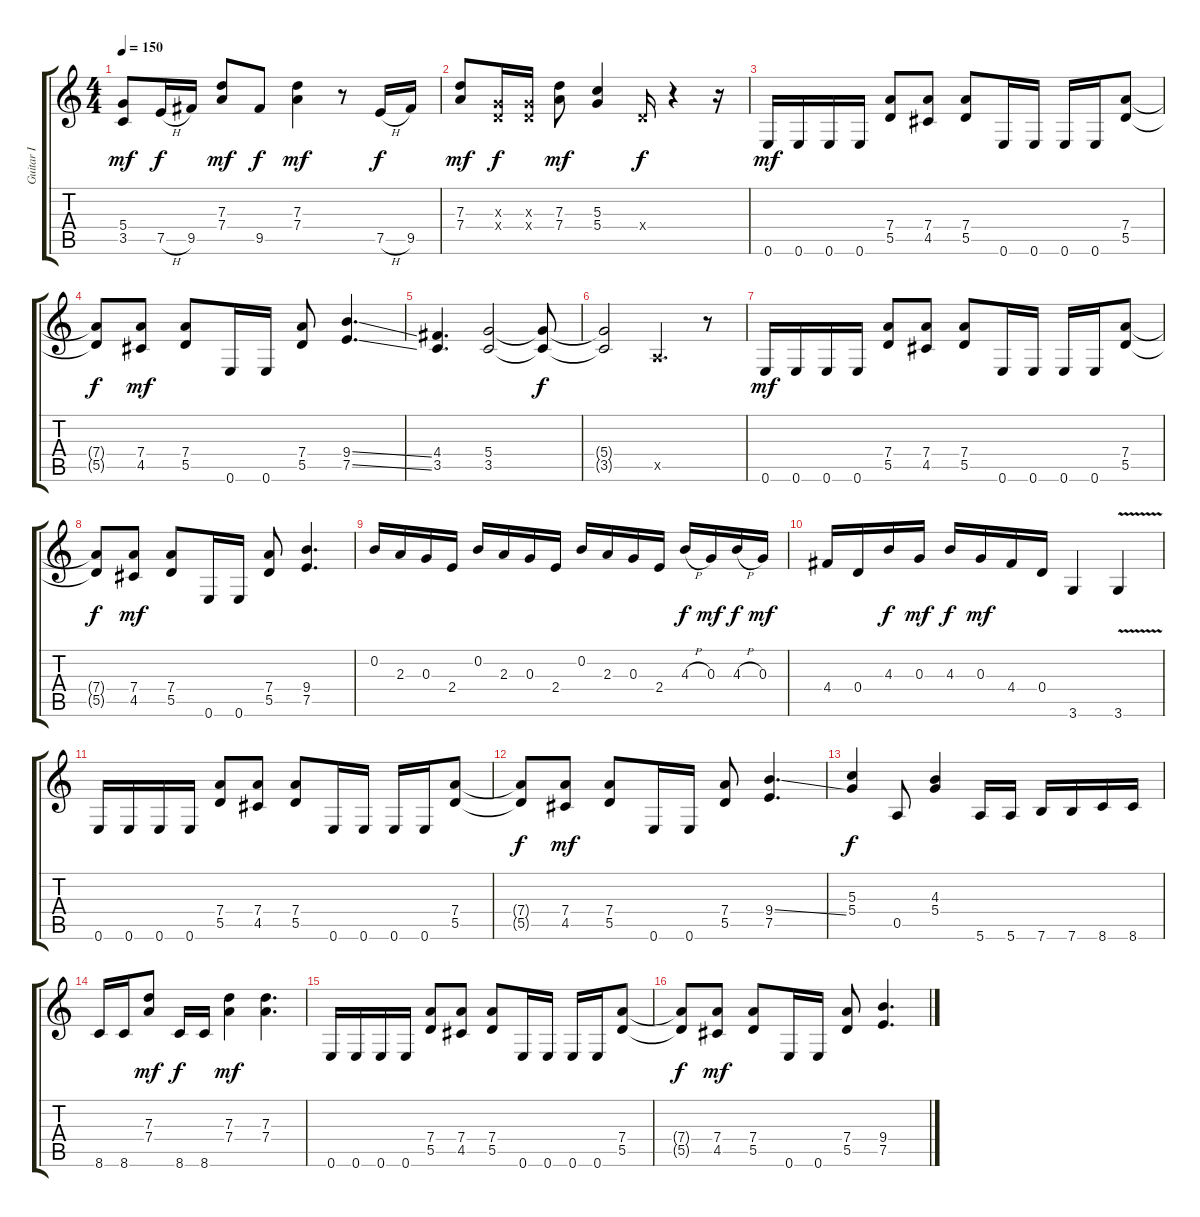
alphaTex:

\track ("Guitar I" "Guitar I") {instrument distortionguitar}
\staff {score tabs}
\tuning (E4 B3 G3 D3 A2 E2) {hide}
\ts (4 4)
\tempo 150
\clef g2
\ks c
(5.4 3.5).8{dy mf} 7.5{h}.16{dy f} 9.5.16 (7.3 7.4).8{dy mf} 9.5.8{dy f} (7.3 7.4).4{dy mf} r.8 7.5{h}.16{dy f} 9.5.16 |
(7.3 7.4).8{dy mf} (0.3{x} 0.4{x}).16{dy f} (0.3{x} 0.4{x}).16 (7.3 7.4).8{dy mf} (5.3 5.4).4 0.4{x}.16{dy f} r.4 r.16 |
0.6.16{dy mf} 0.6.16 0.6.16 0.6.16 (7.4 5.5).8 (7.4 4.5).8 (7.4 5.5).8 0.6.16 0.6.16 0.6.16 0.6.16 (7.4 5.5).8 |
(7.4{t} 5.5{t}).8{dy f} (7.4 4.5).8{dy mf} (7.4 5.5).8 0.6.16 0.6.16 (7.4 5.5).8 (9.4{ss} 7.5{ss}).4{d} |
(4.4 3.5).4{d} (5.4 3.5).2 (5.4{t} 3.5{t}).8{dy f} |
(5.4{t} 3.5{t}).2 0.5{x}.4{d} r.8 |
0.6.16{dy mf} 0.6.16 0.6.16 0.6.16 (7.4 5.5).8 (7.4 4.5).8 (7.4 5.5).8 0.6.16 0.6.16 0.6.16 0.6.16 (7.4 5.5).8 |
(7.4{t} 5.5{t}).8{dy f} (7.4 4.5).8{dy mf} (7.4 5.5).8 0.6.16 0.6.16 (7.4 5.5).8 (9.4 7.5).4{d} |
0.2.16 2.3.16 0.3.16 2.4.16 0.2.16 2.3.16 0.3.16 2.4.16 0.2.16 2.3.16 0.3.16 2.4.16 4.3{h}.16{dy f} 0.3.16{dy mf} 4.3{h}.16{dy f} 0.3.16{dy mf} |
4.4.16 0.4.16 4.3.16{dy f} 0.3.16{dy mf} 4.3.16{dy f} 0.3.16{dy mf} 4.4.16 0.4.16 3.6.4 3.6{v}.4 |
0.6.16 0.6.16 0.6.16 0.6.16 (7.4 5.5).8 (7.4 4.5).8 (7.4 5.5).8 0.6.16 0.6.16 0.6.16 0.6.16 (7.4 5.5).8 |
(7.4{t} 5.5{t}).8{dy f} (7.4 4.5).8{dy mf} (7.4 5.5).8 0.6.16 0.6.16 (7.4 5.5).8 (9.4{ss} 7.5).4{d} |
(5.3 5.4).4{dy f} 0.5.8 (4.3 5.4).4 5.6.16 5.6.16 7.6.16 7.6.16 8.6.16 8.6.16 |
8.6.16 8.6.16 (7.3 7.4).8{dy mf} 8.6.16{dy f} 8.6.16 (7.3 7.4).4{dy mf} (7.3 7.4).4{d} |
0.6.16 0.6.16 0.6.16 0.6.16 (7.4 5.5).8 (7.4 4.5).8 (7.4 5.5).8 0.6.16 0.6.16 0.6.16 0.6.16 (7.4 5.5).8 |
(7.4{t} 5.5{t}).8{dy f} (7.4 4.5).8{dy mf} (7.4 5.5).8 0.6.16 0.6.16 (7.4 5.5).8 (9.4{ss} 7.5).4{d}
